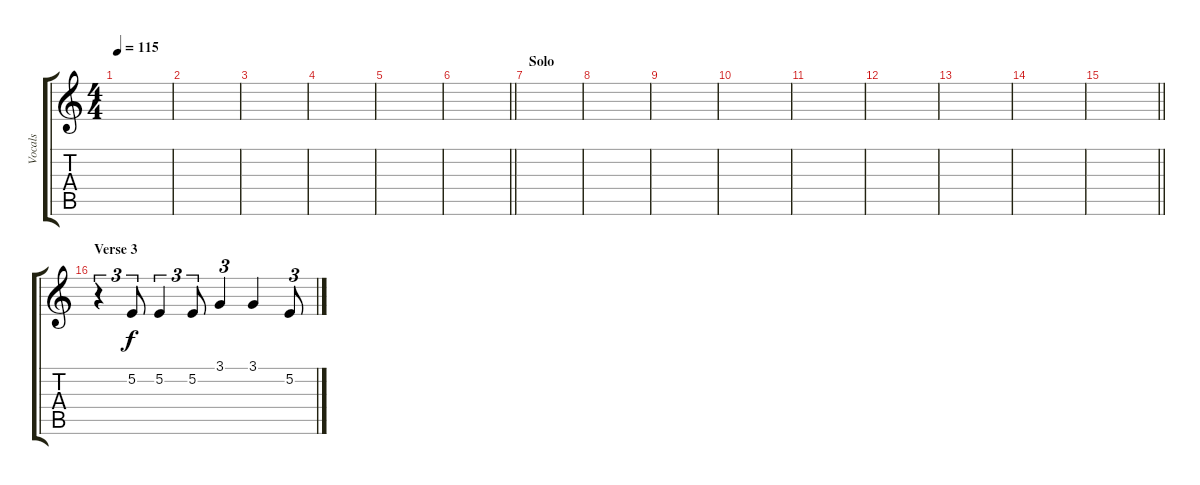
\track ("Vocals" "Vocals") {instrument altosax}
\staff {score tabs}
\tuning (E4 B3 G3 D3 A2 E2) {hide}
\ts (4 4)
\tempo 115
\clef g2
\ks c
|
|
|
|
|
\barLineRight lightlight
|
\section ("" "Solo")
|
|
|
|
|
|
|
|
\barLineRight lightlight
|
\section ("" "Verse 3")
r.4{tu (3 2)} 5.2.8{tu (3 2)} 5.2.4{tu (3 2)} 5.2.8{tu (3 2)} 3.1.4{tu (3 2)} 3.1.4 5.2.8{tu (3 2)}
